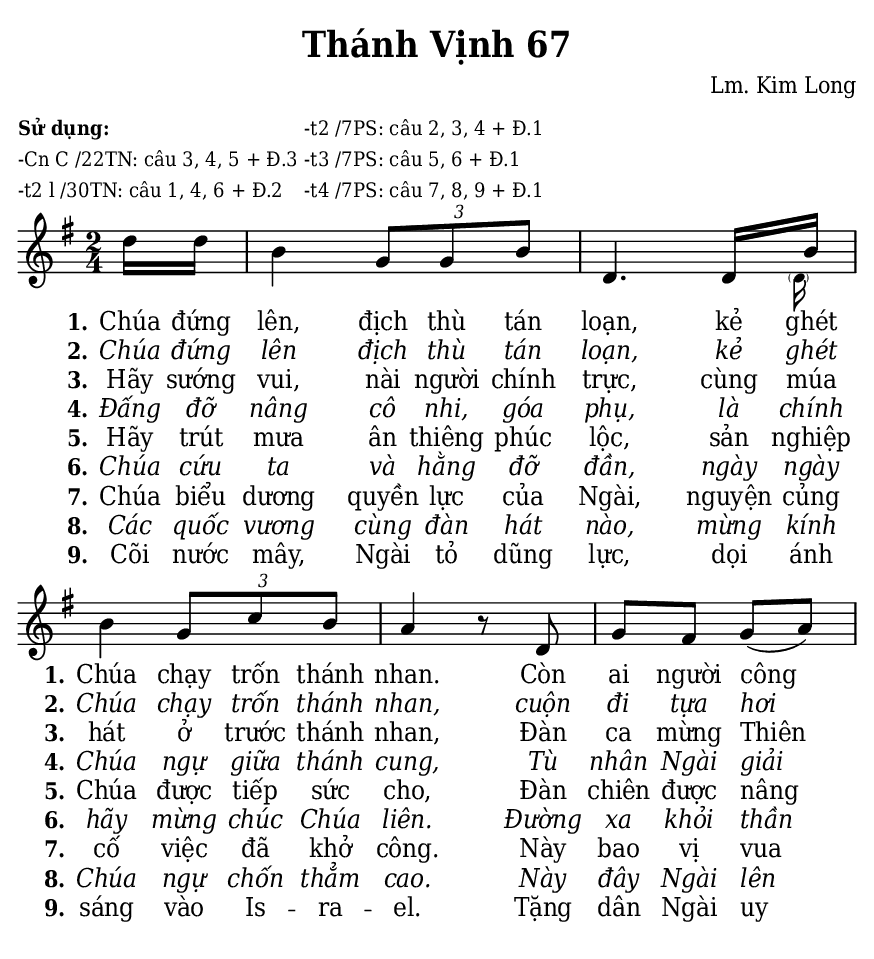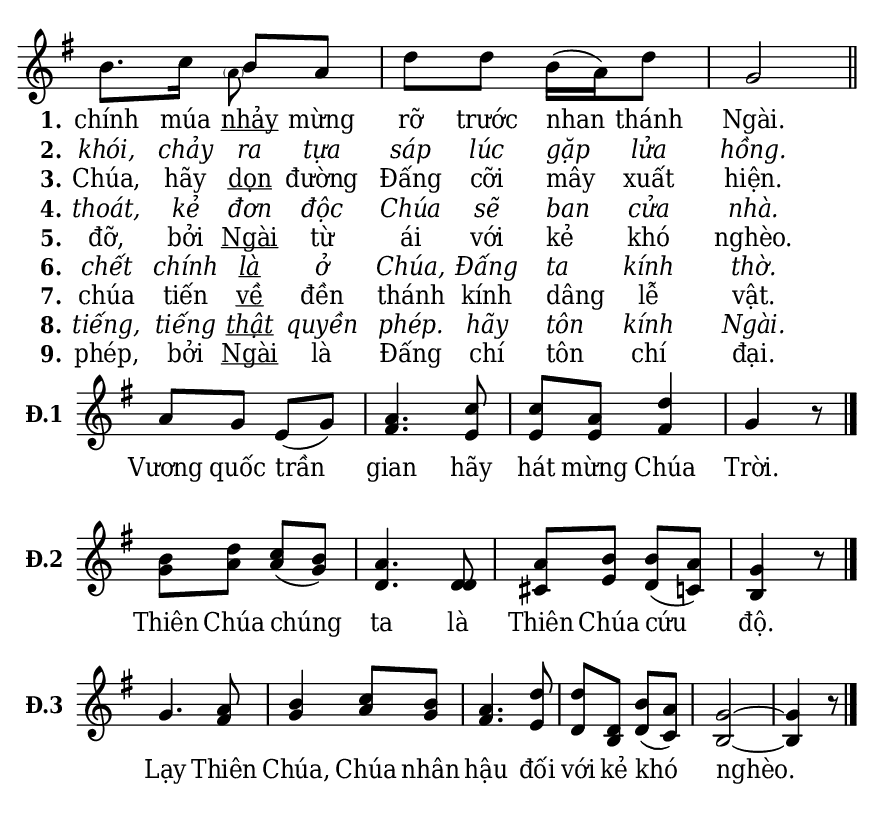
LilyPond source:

% Cài đặt chung
\version "2.22.1"
\include "english.ly"

\header {
  title = "Thánh Vịnh 67"
  composer = "Lm. Kim Long"
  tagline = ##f
}

% mã nguồn cho những chức năng chưa hỗ trợ trong phiên bản lilypond hiện tại
% cung cấp bởi cộng đồng lilypond khi gửi email đến lilypond-user@gnu.org
% in số phiên khúc trên mỗi dòng
#(define (add-grob-definition grob-name grob-entry)
     (set! all-grob-descriptions
           (cons ((@@ (lily) completize-grob-entry)
                  (cons grob-name grob-entry))
                 all-grob-descriptions)))

#(add-grob-definition
    'StanzaNumberSpanner
    `((direction . ,LEFT)
      (font-series . bold)
      (padding . 1.0)
      (side-axis . ,X)
      (stencil . ,ly:text-interface::print)
      (X-offset . ,ly:side-position-interface::x-aligned-side)
      (Y-extent . ,grob::always-Y-extent-from-stencil)
      (meta . ((class . Spanner)
               (interfaces . (font-interface
                              side-position-interface
                              stanza-number-interface
                              text-interface))))))

\layout {
    \context {
      \Global
      \grobdescriptions #all-grob-descriptions
    }
    \context {
      \Score
      \remove Stanza_number_align_engraver
      \consists
        #(lambda (context)
           (let ((texts '())
                 (syllables '()))
             (make-engraver
              (acknowledgers
               ((stanza-number-interface engraver grob source-engraver)
                  (set! texts (cons grob texts)))
               ((lyric-syllable-interface engraver grob source-engraver)
                  (set! syllables (cons grob syllables))))
              ((stop-translation-timestep engraver)
                 (for-each
                  (lambda (text)
                    (for-each
                     (lambda (syllable)
                       (ly:pointer-group-interface::add-grob
                        text
                        'side-support-elements
                        syllable))
                     syllables))
                  texts)
                 (set! syllables '())))))
    }
    \context {
      \Lyrics
      \remove Stanza_number_engraver
      \consists
        #(lambda (context)
           (let ((text #f)
                 (last-stanza #f))
             (make-engraver
              ((process-music engraver)
                 (let ((stanza (ly:context-property context 'stanza #f)))
                   (if (and stanza (not (equal? stanza last-stanza)))
                       (let ((column (ly:context-property context
'currentCommandColumn)))
                         (set! last-stanza stanza)
                         (if text
                             (ly:spanner-set-bound! text RIGHT column))
                         (set! text (ly:engraver-make-grob engraver
'StanzaNumberSpanner '()))
                         (ly:grob-set-property! text 'text stanza)
                         (ly:spanner-set-bound! text LEFT column)))))
              ((finalize engraver)
                 (if text
                     (let ((column (ly:context-property context
'currentCommandColumn)))
                       (ly:spanner-set-bound! text RIGHT column)))))))
      \override StanzaNumberSpanner.horizon-padding = 10000
    }
}

stanzaReminderOff =
  \temporary \override StanzaNumberSpanner.after-line-breaking =
     #(lambda (grob)
        ;; Can be replaced with (not (first-broken-spanner? grob)) in 2.23.
        (if (let ((siblings (ly:spanner-broken-into (ly:grob-original grob))))
              (and (pair? siblings)
                   (not (eq? grob (car siblings)))))
            (ly:grob-suicide! grob)))

stanzaReminderOn = \undo \stanzaReminderOff
% kết thúc mã nguồn

% Nhạc
nhacPhanMot = \relative c'' {
  \key g \major
  \time 2/4
  \partial 8 d16 d |
  b4 \tuplet 3/2 { g8 g b } |
  d,4. d16 [
  <<
    {
      \voiceOne
      b']
    }
    \new Voice = "splitpart" {
      \voiceTwo
      \once \override NoteColumn.force-hshift = #-1
      \tweak font-size #-2
      \parenthesize
      d,16
    }
  >>
  \oneVoice
  b'4 \tuplet 3/2 { g8 c b } |
  a4 r8 d, |
  g fs g (a) |
  b8. c16
  <<
    {
      \voiceOne
      b8
    }
    \new Voice = "splitpart" {
      \voiceTwo
      \once \override NoteColumn.force-hshift = #-2
      \tweak font-size #-2
      \parenthesize
      a
    }
  >>
  \oneVoice
  a |
  d d b16 (a) d8 |
  g,2 \bar "||"
}

nhacPhanHai = \relative c'' {
  \key g \major
  \time 2/4
  a8 g e (g) |
  <<
    {
      a4. c8 |
      c a d4
    }
    {
      fs,4. e8 |
      e e fs4
    }
  >>
  g4 r8 \bar "|."
}

nhacPhanBa = \relative c'' {
  \key g \major
  \time 2/4
  <<
    {
      b8 d c (b) |
      a4. d,8 |
      a' b b (a) |
      g4 r8 \bar "|."
    }
    {
      g8 a a (g) |
      d4. d8 |
      cs e d (c!) |
      b4 r8
    }
  >>
}

nhacPhanBon = \relative c'' {
  \key g \major
  \time 2/4
  g4.
  <<
    {
      a8 |
      b4 c8 b |
      a4. d8 |
      d d, b' (a) |
      g2 ~ |
      g4 r8 \bar "|."
    }
    {
      fs8 |
      g4 a8 g |
      fs4. e8 |
      d b d (c) |
      b2 ~ |
      b4 r8
    }
  >>
}

% Lời
loiPhanMot = \lyricmode {
  <<
    {
      \set stanza = "1."
      Chúa đứng lên, địch thù tán loạn,
      kẻ ghét Chúa chạy trốn thánh nhan.
      Còn ai người công chính múa
      \markup { \underline "nhảy" } mừng rỡ trước nhan thánh Ngài.
    }
    \new Lyrics {
	    \set associatedVoice = "beSop"
	    \set stanza = "2."
      \override Lyrics.LyricText.font-shape = #'italic
      Chúa đứng lên địch thù tán loạn,
      kẻ ghét Chúa chạy trốn thánh nhan,
      cuộn đi tựa hơi khói, chảy ra tựa sáp lúc gặp lửa hồng.
    }
    \new Lyrics {
	    \set associatedVoice = "beSop"
	    \set stanza = "3."
      Hãy sướng vui, nài người chính trực,
      cùng múa hát ở trước thánh nhan,
      Đàn ca mừng Thiên Chúa,
      hãy \markup { \underline "dọn" } đường Đấng cỡi mây xuất hiện.
    }
    \new Lyrics {
	    \set associatedVoice = "beSop"
	    \set stanza = "4."
      \override Lyrics.LyricText.font-shape = #'italic
      Đấng đỡ nâng cô nhi, góa phụ,
      là chính Chúa ngự giữa thánh cung,
      Tù nhân Ngài giải thoát,
      kẻ đơn độc Chúa sẽ ban cửa nhà.
    }
    \new Lyrics {
	    \set associatedVoice = "beSop"
	    \set stanza = "5."
      Hãy trút mưa ân thiêng phúc lộc,
      sản nghiệp Chúa được tiếp sức cho,
      Đàn chiên được nâng đỡ, bởi \markup { \underline "Ngài" }
      từ ái với kẻ khó nghèo.
    }
    \new Lyrics {
	    \set associatedVoice = "beSop"
	    \set stanza = "6."
      \override Lyrics.LyricText.font-shape = #'italic
      Chúa cứu ta và hằng đỡ đần,
      ngày ngày hãy mừng chúc Chúa liên.
      Đường xa khỏi thần chết chính \markup { \underline "là" } ở Chúa,
      Đấng ta kính thờ.
    }
    \new Lyrics {
	    \set associatedVoice = "beSop"
	    \set stanza = "7."
      Chúa biểu dương quyền lực của Ngài,
      nguyện củng cố việc đã khở công.
      Này bao vị vua chúa tiến \markup { \underline "về" }
      đền thánh kính dâng lễ vật.
    }
    \new Lyrics {
	    \set associatedVoice = "beSop"
	    \set stanza = "8."
      \override Lyrics.LyricText.font-shape = #'italic
      Các quốc vương cùng đàn hát nào,
      mừng kính Chúa ngự chốn thẳm cao.
      Này đây Ngài lên tiếng,
      tiếng \markup { \underline "thật" } quyền phép.
      hãy tôn kính Ngài.
    }
    \new Lyrics {
	    \set associatedVoice = "beSop"
	    \set stanza = "9."
      Cõi nước mây, Ngài tỏ dũng lực,
      dọi ánh sáng vào Is -- ra -- el.
      Tặng dân Ngài uy phép,
      bởi \markup { \underline "Ngài" } là Đấng chí tôn chí đại.
    }
  >>
}

loiPhanHai = \lyricmode {
  Vương quốc trần gian hãy hát mừng Chúa Trời.
}

loiPhanBa = \lyricmode {
  Thiên Chúa chúng ta là Thiên Chúa cứu độ.
}

loiPhanBon = \lyricmode {
  Lạy Thiên Chúa, Chúa nhân hậu đối với kẻ khó nghèo.
}


% Dàn trang
\paper {
  #(set-paper-size "a5")
  top-margin = 3\mm
  bottom-margin = 3\mm
  left-margin = 3\mm
  right-margin = 3\mm
  indent = #0
  #(define fonts
	 (make-pango-font-tree "Deja Vu Serif Condensed"
	 		       "Deja Vu Serif Condensed"
			       "Deja Vu Serif Condensed"
			       (/ 20 20)))
  print-page-number = ##f
  ragged-bottom = ##t
}

\markup {
  \vspace #1
  %\fill-line {
    \column {
      \left-align {
        \line { \bold \small "Sử dụng:" }
        \line { \small "-Cn C /22TN: câu 3, 4, 5 + Đ.3" }
        \line { \small "-t2 l /30TN: câu 1, 4, 6 + Đ.2" }
      }
    }
    \column {
      \left-align {
        \line { \small "-t2 /7PS: câu 2, 3, 4 + Đ.1" }
        \line { \small "-t3 /7PS: câu 5, 6 + Đ.1" }
        \line { \small "-t4 /7PS: câu 7, 8, 9 + Đ.1" }
      }
    }
  %}
}

\score {
  <<
    \new Staff <<
        \clef treble
        \new Voice = beSop {
          \nhacPhanMot
        }
      \new Lyrics \lyricsto beSop \loiPhanMot
    >>
  >>
  \layout {
    \override Lyrics.LyricSpace.minimum-distance = #1
    \override Score.BarNumber.break-visibility = ##(#f #f #f)
    \override Score.SpacingSpanner.uniform-stretching = ##t
    ragged-last = ##f
  }
}

\score {
  <<
    \new Staff \with {
      \remove "Time_signature_engraver"
      instrumentName = \markup { \bold "Đ.1" }} <<
        \clef treble
        \new Voice = beSop {
          \nhacPhanHai
        }
      \new Lyrics \lyricsto beSop \loiPhanHai
    >>
  >>
  \layout {
    indent = 10
    \override Lyrics.LyricSpace.minimum-distance = #0.6
    \override Score.BarNumber.break-visibility = ##(#f #f #f)
    \override Score.SpacingSpanner.uniform-stretching = ##t
    ragged-last = ##f
  }
}

\score {
  <<
    \new Staff \with {
      \remove "Time_signature_engraver"
      instrumentName = \markup { \bold "Đ.2" }} <<
        \clef treble
        \new Voice = beSop {
          \nhacPhanBa
        }
      \new Lyrics \lyricsto beSop \loiPhanBa
    >>
  >>
  \layout {
    indent = 10
    \override Lyrics.LyricSpace.minimum-distance = #0.45
    \override Score.BarNumber.break-visibility = ##(#f #f #f)
    \override Score.SpacingSpanner.uniform-stretching = ##t
    ragged-last = ##f
  }
}

\score {
  <<
    \new Staff \with {
      \remove "Time_signature_engraver"
      instrumentName = \markup { \bold "Đ.3" }} <<
        \clef treble
        \new Voice = beSop {
          \nhacPhanBon
        }
      \new Lyrics \lyricsto beSop \loiPhanBon
    >>
  >>
  \layout {
    indent = 10
    \override Lyrics.LyricSpace.minimum-distance = #0.45
    \override Score.BarNumber.break-visibility = ##(#f #f #f)
    \override Score.SpacingSpanner.uniform-stretching = ##t
    ragged-last = ##f
  }
}
